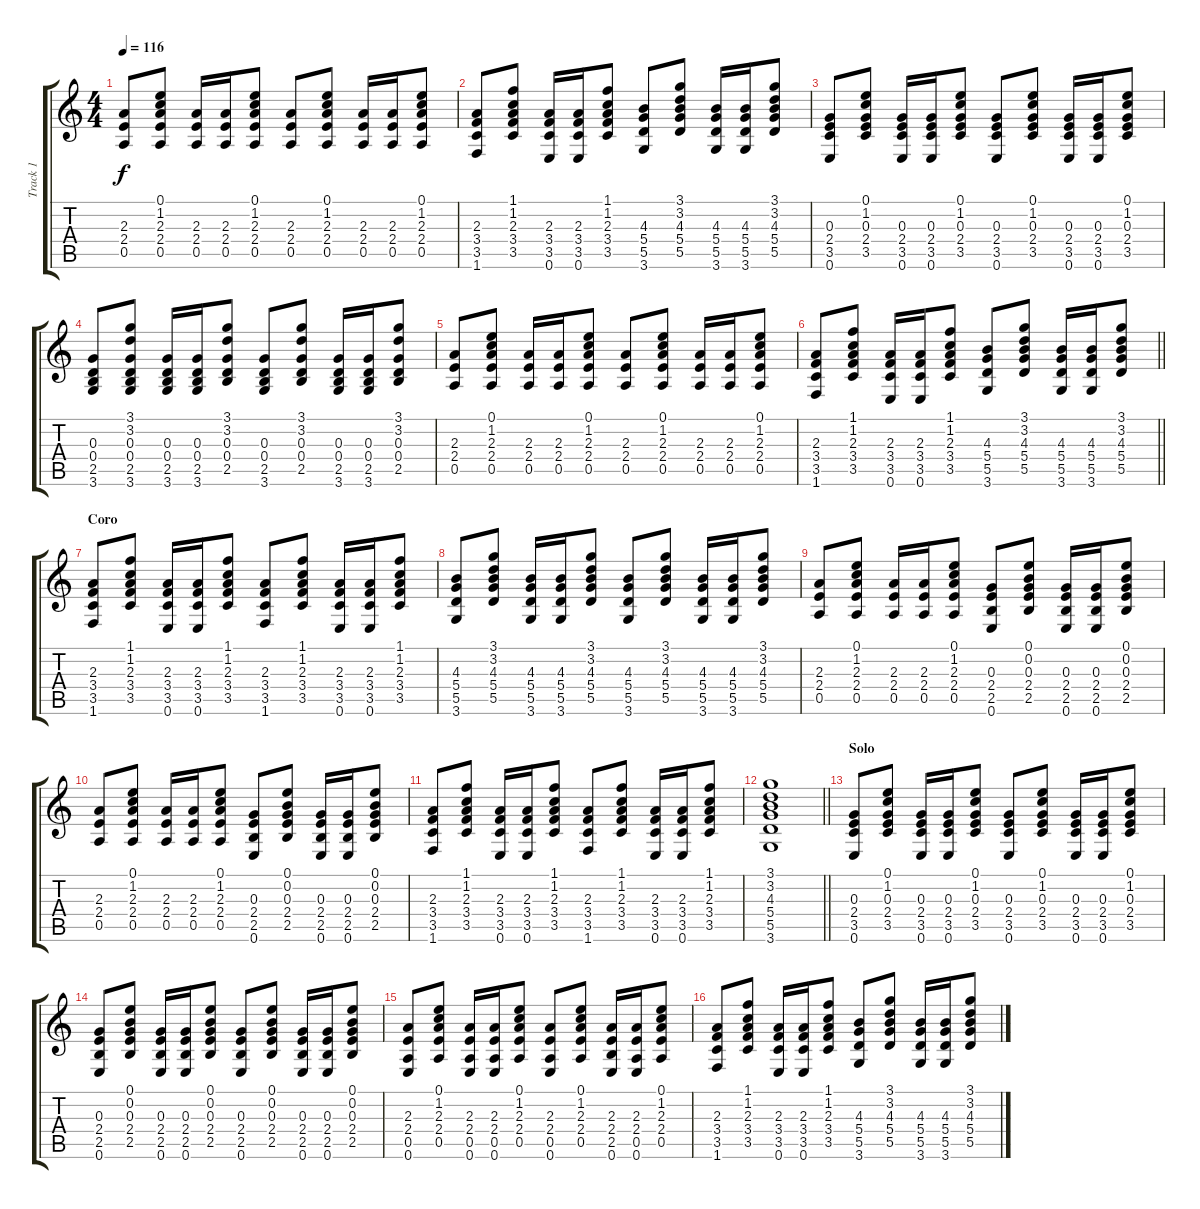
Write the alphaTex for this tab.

\track ("Track 1" "Track 1") {instrument acousticguitarsteel}
\staff {score tabs}
\tuning (E4 B3 G3 D3 A2 E2) {hide}
\ts (4 4)
\tempo 116
\clef g2
\ks c
(2.3 2.4 0.5).8{dy f} (0.1 1.2 2.3 2.4 0.5).8 (2.3 2.4 0.5).16 (2.3 2.4 0.5).16 (0.1 1.2 2.3 2.4 0.5).8 (2.3 2.4 0.5).8 (0.1 1.2 2.3 2.4 0.5).8 (2.3 2.4 0.5).16 (2.3 2.4 0.5).16 (0.1 1.2 2.3 2.4 0.5).8 |
(2.3 3.4 3.5 1.6).8 (1.1 1.2 2.3 3.4 3.5).8 (2.3 3.4 3.5 0.6).16 (2.3 3.4 3.5 0.6).16 (1.1 1.2 2.3 3.4 3.5).8 (4.3 5.4 5.5 3.6).8 (3.1 3.2 4.3 5.4 5.5).8 (4.3 5.4 5.5 3.6).16 (4.3 5.4 5.5 3.6).16 (3.1 3.2 4.3 5.4 5.5).8 |
(0.3 2.4 3.5 0.6).8 (0.1 1.2 0.3 2.4 3.5).8 (0.3 2.4 3.5 0.6).16 (0.3 2.4 3.5 0.6).16 (0.1 1.2 0.3 2.4 3.5).8 (0.3 2.4 3.5 0.6).8 (0.1 1.2 0.3 2.4 3.5).8 (0.3 2.4 3.5 0.6).16 (0.3 2.4 3.5 0.6).16 (0.1 1.2 0.3 2.4 3.5).8 |
(0.3 0.4 2.5 3.6).8 (3.1 3.2 0.3 0.4 2.5 3.6).8 (0.3 0.4 2.5 3.6).16 (0.3 0.4 2.5 3.6).16 (3.1 3.2 0.3 0.4 2.5).8 (0.3 0.4 2.5 3.6).8 (3.1 3.2 0.3 0.4 2.5).8 (0.3 0.4 2.5 3.6).16 (0.3 0.4 2.5 3.6).16 (3.1 3.2 0.3 0.4 2.5).8 |
(2.3 2.4 0.5).8 (0.1 1.2 2.3 2.4 0.5).8 (2.3 2.4 0.5).16 (2.3 2.4 0.5).16 (0.1 1.2 2.3 2.4 0.5).8 (2.3 2.4 0.5).8 (0.1 1.2 2.3 2.4 0.5).8 (2.3 2.4 0.5).16 (2.3 2.4 0.5).16 (0.1 1.2 2.3 2.4 0.5).8 |
\barLineRight lightlight
(2.3 3.4 3.5 1.6).8 (1.1 1.2 2.3 3.4 3.5).8 (2.3 3.4 3.5 0.6).16 (2.3 3.4 3.5 0.6).16 (1.1 1.2 2.3 3.4 3.5).8 (4.3 5.4 5.5 3.6).8 (3.1 3.2 4.3 5.4 5.5).8 (4.3 5.4 5.5 3.6).16 (4.3 5.4 5.5 3.6).16 (3.1 3.2 4.3 5.4 5.5).8 |
\section ("" "Coro")
(2.3 3.4 3.5 1.6).8 (1.1 1.2 2.3 3.4 3.5).8 (2.3 3.4 3.5 0.6).16 (2.3 3.4 3.5 0.6).16 (1.1 1.2 2.3 3.4 3.5).8 (2.3 3.4 3.5 1.6).8 (1.1 1.2 2.3 3.4 3.5).8 (2.3 3.4 3.5 0.6).16 (2.3 3.4 3.5 0.6).16 (1.1 1.2 2.3 3.4 3.5).8 |
(4.3 5.4 5.5 3.6).8 (3.1 3.2 4.3 5.4 5.5).8 (4.3 5.4 5.5 3.6).16 (4.3 5.4 5.5 3.6).16 (3.1 3.2 4.3 5.4 5.5).8 (4.3 5.4 5.5 3.6).8 (3.1 3.2 4.3 5.4 5.5).8 (4.3 5.4 5.5 3.6).16 (4.3 5.4 5.5 3.6).16 (3.1 3.2 4.3 5.4 5.5).8 |
(2.3 2.4 0.5).8 (0.1 1.2 2.3 2.4 0.5).8 (2.3 2.4 0.5).16 (2.3 2.4 0.5).16 (0.1 1.2 2.3 2.4 0.5).8 (0.3 2.4 2.5 0.6).8 (0.1 0.2 0.3 2.4 2.5).8 (0.3 2.4 2.5 0.6).16 (0.3 2.4 2.5 0.6).16 (0.1 0.2 0.3 2.4 2.5).8 |
(2.3 2.4 0.5).8 (0.1 1.2 2.3 2.4 0.5).8 (2.3 2.4 0.5).16 (2.3 2.4 0.5).16 (0.1 1.2 2.3 2.4 0.5).8 (0.3 2.4 2.5 0.6).8 (0.1 0.2 0.3 2.4 2.5).8 (0.3 2.4 2.5 0.6).16 (0.3 2.4 2.5 0.6).16 (0.1 0.2 0.3 2.4 2.5).8 |
(2.3 3.4 3.5 1.6).8 (1.1 1.2 2.3 3.4 3.5).8 (2.3 3.4 3.5 0.6).16 (2.3 3.4 3.5 0.6).16 (1.1 1.2 2.3 3.4 3.5).8 (2.3 3.4 3.5 1.6).8 (1.1 1.2 2.3 3.4 3.5).8 (2.3 3.4 3.5 0.6).16 (2.3 3.4 3.5 0.6).16 (1.1 1.2 2.3 3.4 3.5).8 |
\barLineRight lightlight
(3.1 3.2 4.3 5.4 5.5 3.6).1 |
\section ("" "Solo")
(0.3 2.4 3.5 0.6).8 (0.1 1.2 0.3 2.4 3.5).8 (0.3 2.4 3.5 0.6).16 (0.3 2.4 3.5 0.6).16 (0.1 1.2 0.3 2.4 3.5).8 (0.3 2.4 3.5 0.6).8 (0.1 1.2 0.3 2.4 3.5).8 (0.3 2.4 3.5 0.6).16 (0.3 2.4 3.5 0.6).16 (0.1 1.2 0.3 2.4 3.5).8 |
(0.3 2.4 2.5 0.6).8 (0.1 0.2 0.3 2.4 2.5).8 (0.3 2.4 2.5 0.6).16 (0.3 2.4 2.5 0.6).16 (0.1 0.2 0.3 2.4 2.5).8 (0.3 2.4 2.5 0.6).8 (0.1 0.2 0.3 2.4 2.5).8 (0.3 2.4 2.5 0.6).16 (0.3 2.4 2.5 0.6).16 (0.1 0.2 0.3 2.4 2.5).8 |
(2.3 2.4 0.5 0.6).8 (0.1 1.2 2.3 2.4 0.5).8 (2.3 2.4 0.5 0.6).16 (2.3 2.4 0.5 0.6).16 (0.1 1.2 2.3 2.4 0.5).8 (2.3 2.4 0.5 0.6).8 (0.1 1.2 2.3 2.4 0.5).8 (2.3 2.4 2.5 0.6).16 (2.3 2.4 0.5 0.6).16 (0.1 1.2 2.3 2.4 0.5).8 |
(2.3 3.4 3.5 1.6).8 (1.1 1.2 2.3 3.4 3.5).8 (2.3 3.4 3.5 0.6).16 (2.3 3.4 3.5 0.6).16 (1.1 1.2 2.3 3.4 3.5).8 (4.3 5.4 5.5 3.6).8 (3.1 3.2 4.3 5.4 5.5).8 (4.3 5.4 5.5 3.6).16 (4.3 5.4 5.5 3.6).16 (3.1 3.2 4.3 5.4 5.5).8
